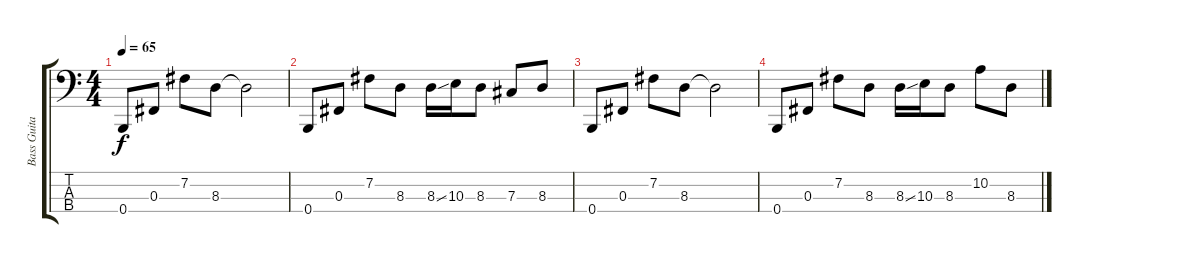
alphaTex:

\track ("Bass Guitar" "Bass Guita") {instrument electricbassfinger}
\staff {score tabs}
\tuning (E2 B1 Gb1 B0) {hide}
\ts (4 4)
\tempo 65
\clef f4
\ks c
0.4.8{dy f} 0.3.8 7.2.8 8.3.8 8.3{t}.2 |
0.4.8 0.3.8 7.2.8 8.3.8 8.3{ss}.16 10.3.16 8.3.8 7.3.8 8.3.8 |
0.4.8 0.3.8 7.2.8 8.3.8 8.3{t}.2 |
0.4.8 0.3.8 7.2.8 8.3.8 8.3{ss}.16 10.3.16 8.3.8 10.2.8 8.3.8
